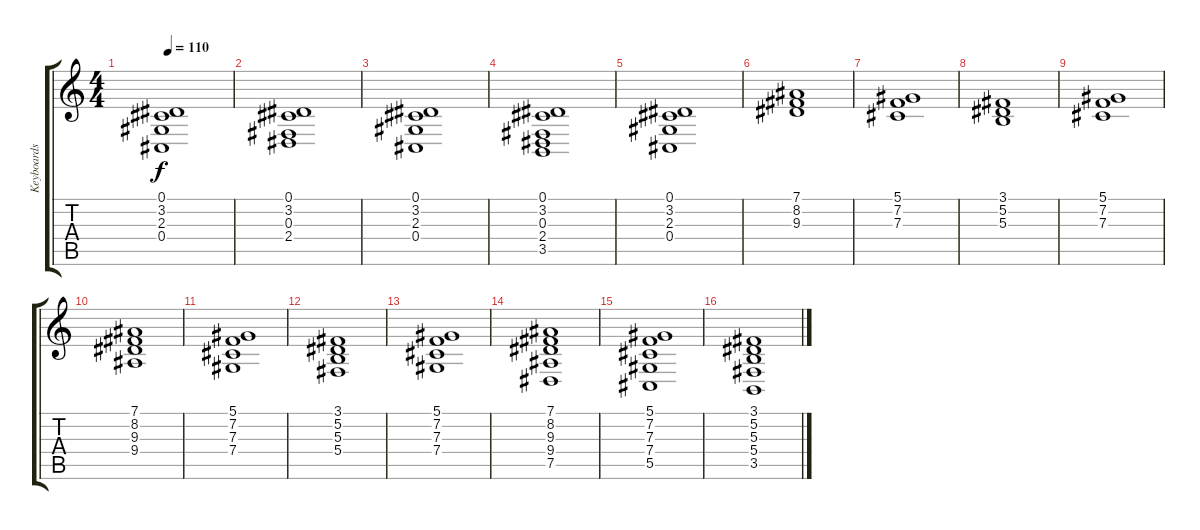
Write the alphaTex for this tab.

\track ("Keyboards 1" "Keyboards ") {instrument synthstrings1}
\staff {score tabs}
\tuning (Eb4 Bb3 Gb3 Db3 Ab2 Eb2) {hide}
\ts (4 4)
\tempo 110
\clef g2
\ks c
(0.1 3.2 2.3 0.4).1{dy f} |
(0.1 3.2 0.3 2.4).1 |
(0.1 3.2 2.3 0.4).1 |
(0.1 3.2 0.3 2.4 3.5).1 |
(0.1 3.2 2.3 0.4).1 |
(7.1 8.2 9.3).1 |
(5.1 7.2 7.3).1 |
(3.1 5.2 5.3).1 |
(5.1 7.2 7.3).1 |
(7.1 8.2 9.3 9.4).1 |
(5.1 7.2 7.3 7.4).1 |
(3.1 5.2 5.3 5.4).1 |
(5.1 7.2 7.3 7.4).1 |
(7.1 8.2 9.3 9.4 7.5).1 |
(5.1 7.2 7.3 7.4 5.5).1 |
(3.1 5.2 5.3 5.4 3.5).1
